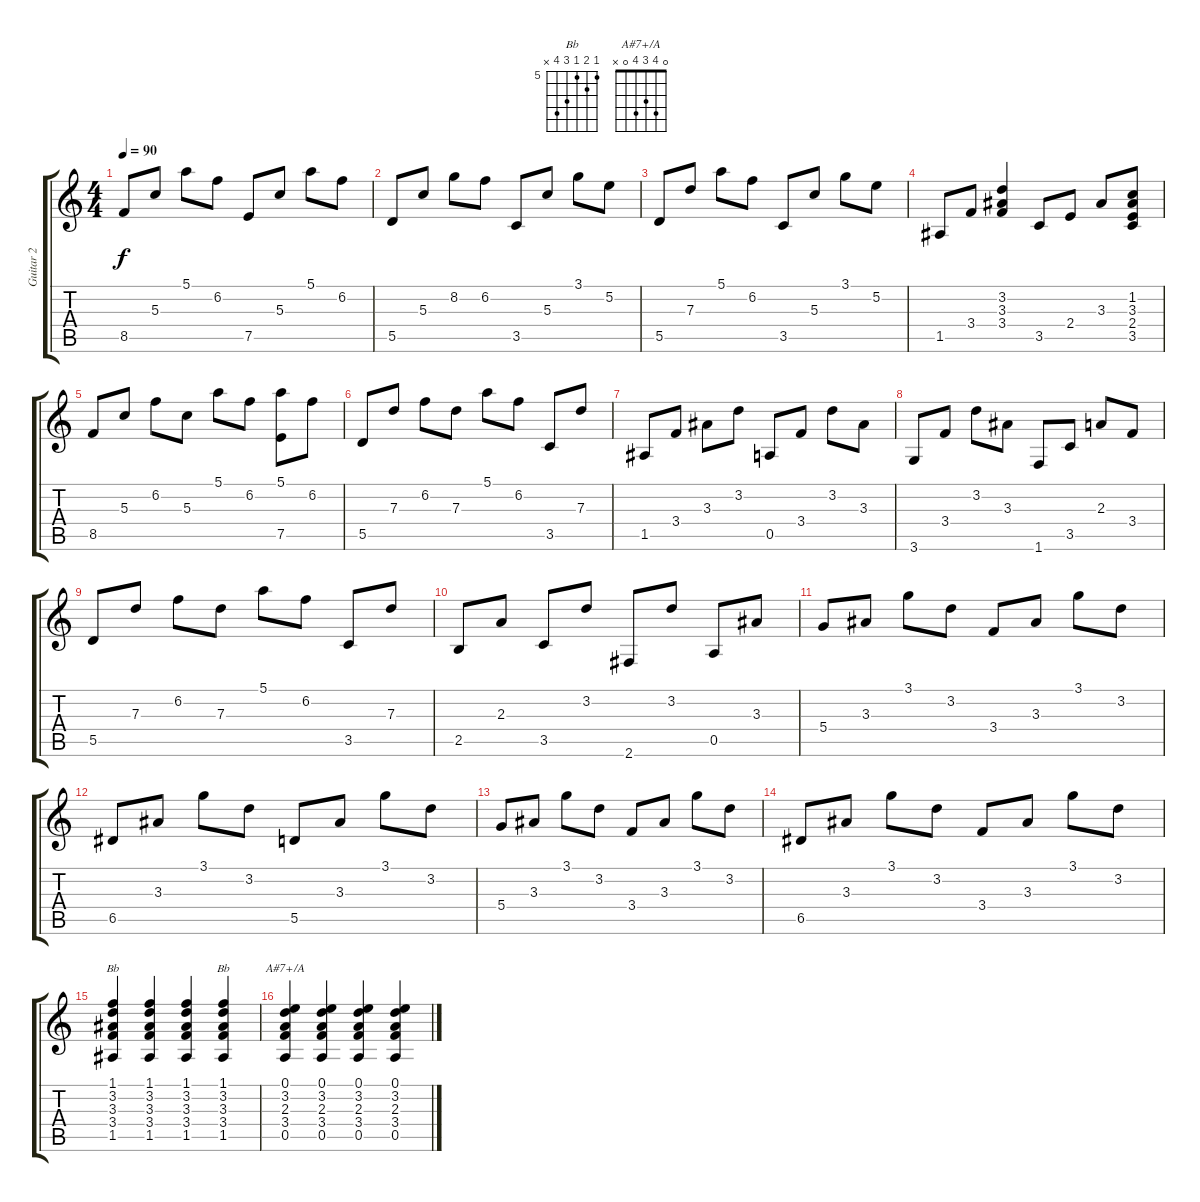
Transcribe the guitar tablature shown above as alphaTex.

\track ("Guitar 2" "Guitar 2") {instrument acousticguitarnylon}
\staff {score tabs}
\tuning (E4 B3 G3 D3 A2 E2) {hide}
\chord ("Bb" 1 3 3 3 1 x)
\chord ("Bb" 5 6 5 7 8 x) {firstfret 5}
\chord ("A#7+/A" 0 4 3 4 0 x)
\ts (4 4)
\tempo 90
\clef g2
\ks c
8.5.8{dy f} 5.3.8 5.1.8 6.2.8 7.5.8 5.3.8 5.1.8 6.2.8 |
5.5.8 5.3.8 8.2.8 6.2.8 3.5.8 5.3.8 3.1.8 5.2.8 |
5.5.8 7.3.8 5.1.8 6.2.8 3.5.8 5.3.8 3.1.8 5.2.8 |
1.5.8 3.4.8 (3.2 3.3 3.4).4 3.5.8 2.4.8 3.3.8 (1.2 3.3 2.4 3.5).8 |
8.5.8 5.3.8 6.2.8 5.3.8 5.1.8 6.2.8 (5.1 7.5).8 6.2.8 |
5.5.8 7.3.8 6.2.8 7.3.8 5.1.8 6.2.8 3.5.8 7.3.8 |
1.5.8 3.4.8 3.3.8 3.2.8 0.5.8 3.4.8 3.2.8 3.3.8 |
3.6.8 3.4.8 3.2.8 3.3.8 1.6.8 3.5.8 2.3.8 3.4.8 |
5.5.8 7.3.8 6.2.8 7.3.8 5.1.8 6.2.8 3.5.8 7.3.8 |
2.5.8 2.3.8 3.5.8 3.2.8 2.6.8 3.2.8 0.5.8 3.3.8 |
5.4.8 3.3.8 3.1.8 3.2.8 3.4.8 3.3.8 3.1.8 3.2.8 |
6.5.8 3.3.8 3.1.8 3.2.8 5.5.8 3.3.8 3.1.8 3.2.8 |
5.4.8 3.3.8 3.1.8 3.2.8 3.4.8 3.3.8 3.1.8 3.2.8 |
6.5.8 3.3.8 3.1.8 3.2.8 3.4.8 3.3.8 3.1.8 3.2.8 |
(1.1 3.2 3.3 3.4 1.5).4{ch "Bb"} (1.1 3.2 3.3 3.4 1.5).4 (1.1 3.2 3.3 3.4 1.5).4 (1.1 3.2 3.3 3.4 1.5).4{ch "Bb"} |
(0.1 3.2 2.3 3.4 0.5).4{ch "A#7+/A"} (0.1 3.2 2.3 3.4 0.5).4 (0.1 3.2 2.3 3.4 0.5).4 (0.1 3.2 2.3 3.4 0.5).4
